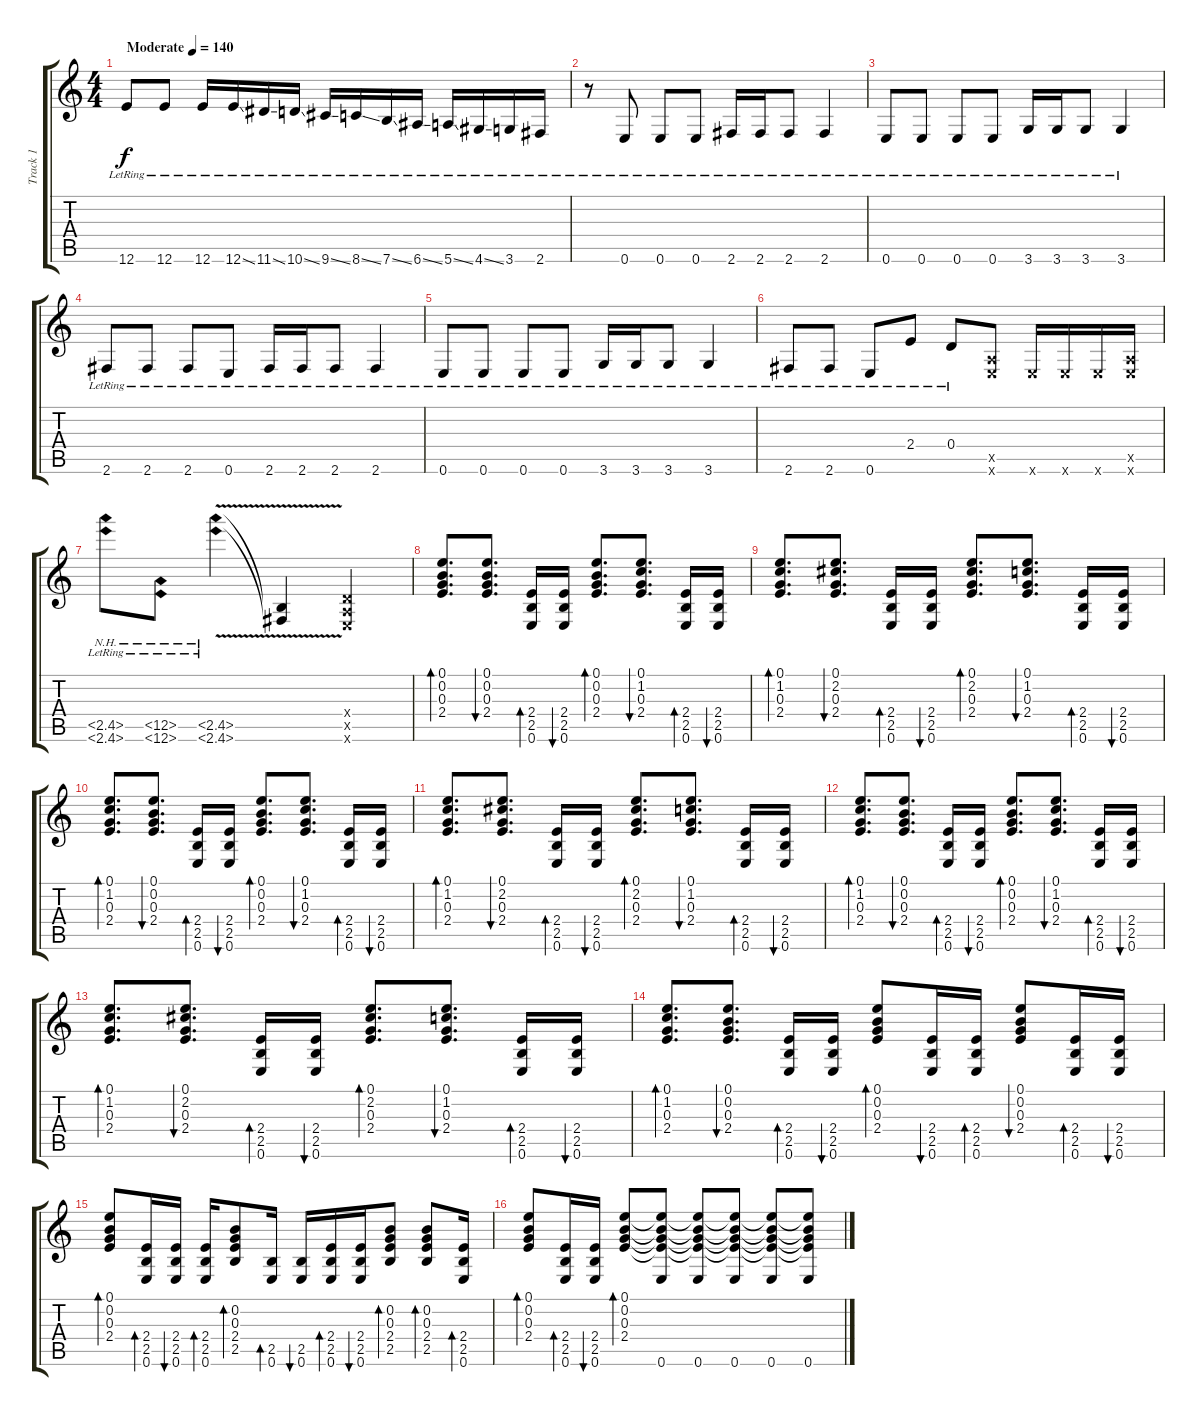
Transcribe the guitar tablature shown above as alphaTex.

\track ("Track 1" "Track 1") {instrument acousticguitarsteel}
\staff {score tabs}
\tuning (E4 B3 G3 D3 A2 E2) {hide}
\ts (4 4)
\tempo (140 "Moderate")
\clef g2
\ks c
12.6{lr}.8{dy f instrument acousticguitarsteel} 12.6{lr}.8 12.6{lr}.16 12.6{ss lr}.16 11.6{ss lr}.16 10.6{ss lr}.16 9.6{ss lr}.16 8.6{ss lr}.16 7.6{ss lr}.16 6.6{ss lr}.16 5.6{ss lr}.16 4.6{ss lr}.16 3.6{lr}.16 2.6{lr}.16 |
r.8 0.6{lr}.8 0.6{lr}.8 0.6{lr}.8 2.6{lr}.16 2.6{lr}.16 2.6{lr}.8 2.6{lr}.4 |
0.6{lr}.8 0.6{lr}.8 0.6{lr}.8 0.6{lr}.8 3.6{lr}.16 3.6{lr}.16 3.6{lr}.8 3.6{lr}.4 |
2.6{lr}.8 2.6{lr}.8 2.6{lr}.8 0.6{lr}.8 2.6{lr}.16 2.6{lr}.16 2.6{lr}.8 2.6{lr}.4 |
0.6{lr}.8 0.6{lr}.8 0.6{lr}.8 0.6{lr}.8 3.6{lr}.16 3.6{lr}.16 3.6{lr}.8 3.6{lr}.4 |
2.6{lr}.8 2.6{lr}.8 0.6{lr}.8 2.4{lr}.8 0.4{lr}.8 (0.5{x} 0.6{x}).8 0.6{x}.16 0.6{x}.16 0.6{x}.16 (0.5{x} 0.6{x}).16 |
(2.5{nh lr} 2.6{nh lr}).8 (0.5{nh lr} 0.6{nh lr}).8 (2.5{nh lr} 2.6{nh v lr}).4 (2.5{t} 2.6{t}).4 (0.4{x} 0.5{x} 0.6{x}).4 |
(0.1 0.2 0.3 2.4).8{d bd 120} (0.1 0.2 0.3 2.4).8{d bu 120} (2.4 2.5 0.6).16{bd 120} (2.4 2.5 0.6).16{bu 120} (0.1 0.2 0.3 2.4).8{d bd 120} (0.1 1.2 0.3 2.4).8{d bu 120} (2.4 2.5 0.6).16{bd 120} (2.4 2.5 0.6).16{bu 120} |
(0.1 1.2 0.3 2.4).8{d bd 120} (0.1 2.2 0.3 2.4).8{d bu 120} (2.4 2.5 0.6).16{bd 120} (2.4 2.5 0.6).16{bu 120} (0.1 2.2 0.3 2.4).8{d bd 120} (0.1 1.2 0.3 2.4).8{d bu 120} (2.4 2.5 0.6).16{bd 120} (2.4 2.5 0.6).16{bu 120} |
(0.1 1.2 0.3 2.4).8{d bd 120} (0.1 0.2 0.3 2.4).8{d bu 120} (2.4 2.5 0.6).16{bd 120} (2.4 2.5 0.6).16{bu 120} (0.1 0.2 0.3 2.4).8{d bd 120} (0.1 1.2 0.3 2.4).8{d bu 120} (2.4 2.5 0.6).16{bd 120} (2.4 2.5 0.6).16{bu 120} |
(0.1 1.2 0.3 2.4).8{d bd 120} (0.1 2.2 0.3 2.4).8{d bu 120} (2.4 2.5 0.6).16{bd 120} (2.4 2.5 0.6).16{bu 120} (0.1 2.2 0.3 2.4).8{d bd 120} (0.1 1.2 0.3 2.4).8{d bu 120} (2.4 2.5 0.6).16{bd 120} (2.4 2.5 0.6).16{bu 120} |
(0.1 1.2 0.3 2.4).8{d bd 120} (0.1 0.2 0.3 2.4).8{d bu 120} (2.4 2.5 0.6).16{bd 120} (2.4 2.5 0.6).16{bu 120} (0.1 0.2 0.3 2.4).8{d bd 120} (0.1 1.2 0.3 2.4).8{d bu 120} (2.4 2.5 0.6).16{bd 120} (2.4 2.5 0.6).16{bu 120} |
(0.1 1.2 0.3 2.4).8{d bd 120} (0.1 2.2 0.3 2.4).8{d bu 120} (2.4 2.5 0.6).16{bd 120} (2.4 2.5 0.6).16{bu 120} (0.1 2.2 0.3 2.4).8{d bd 120} (0.1 1.2 0.3 2.4).8{d bu 120} (2.4 2.5 0.6).16{bd 120} (2.4 2.5 0.6).16{bu 120} |
(0.1 1.2 0.3 2.4).8{d bd 120} (0.1 0.2 0.3 2.4).8{d bu 120} (2.4 2.5 0.6).16{bd 120} (2.4 2.5 0.6).16{bu 120} (0.1 0.2 0.3 2.4).8{bd 120} (2.4 2.5 0.6).16{bu 120} (2.4 2.5 0.6).16{bd 120} (0.1 0.2 0.3 2.4).8{bu 120} (2.4 2.5 0.6).16{bd 120} (2.4 2.5 0.6).16{bu 120} |
(0.1 0.2 0.3 2.4).8{bd 120} (2.4 2.5 0.6).16{bd 120} (2.4 2.5 0.6).16{bu 120} (2.4 2.5 0.6).16{bd 120} (0.2 0.3 2.4 2.5).8{bd 120} (2.5 0.6).16{bd 120} (2.5 0.6).16{bu 120} (2.4 2.5 0.6).16{bd 120} (2.4 2.5 0.6).16{bu 120} (0.2 0.3 2.4 2.5).8{bd 120} (0.2 0.3 2.4 2.5).8{bd 120} (2.4 2.5 0.6).16{bd 120} |
(0.1 0.2 0.3 2.4).8{bd 120} (2.4 2.5 0.6).16{bd 120} (2.4 2.5 0.6).16{bu 120} (0.1 0.2 0.3 2.4).8{bd 120} (0.1{t} 0.2{t} 0.3{t} 2.4{t} 0.6).8 (0.1{t} 0.2{t} 0.3{t} 2.4{t} 0.6).8 (0.1{t} 0.2{t} 0.3{t} 2.4{t} 0.6).8 (0.1{t} 0.2{t} 0.3{t} 2.4{t} 0.6).8 (0.1{t} 0.2{t} 0.3{t} 2.4{t} 0.6).8
